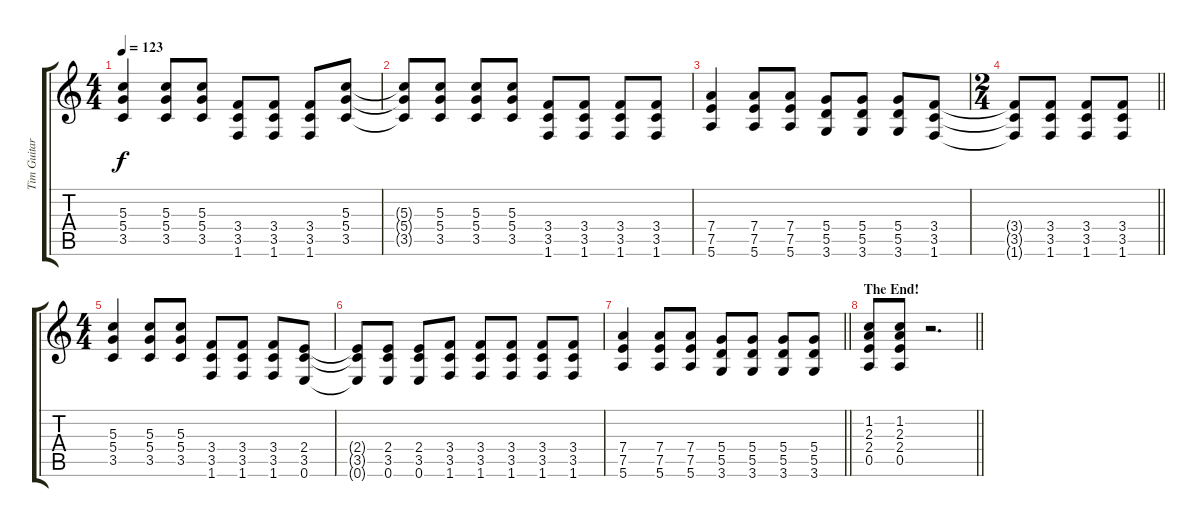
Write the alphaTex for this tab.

\track ("Tim Guitar" "Tim Guitar") {instrument distortionguitar}
\staff {score tabs}
\tuning (E4 B3 G3 D3 A2 E2) {hide}
\ts (4 4)
\tempo 123
\clef g2
\ks c
(5.3 5.4 3.5).4{dy f} (5.3 5.4 3.5).8 (5.3 5.4 3.5).8 (3.4 3.5 1.6).8 (3.4 3.5 1.6).8 (3.4 3.5 1.6).8 (5.3 5.4 3.5).8 |
(5.3{t} 5.4{t} 3.5{t}).8 (5.3 5.4 3.5).8 (5.3 5.4 3.5).8 (5.3 5.4 3.5).8 (3.4 3.5 1.6).8 (3.4 3.5 1.6).8 (3.4 3.5 1.6).8 (3.4 3.5 1.6).8 |
(7.4 7.5 5.6).4 (7.4 7.5 5.6).8 (7.4 7.5 5.6).8 (5.4 5.5 3.6).8 (5.4 5.5 3.6).8 (5.4 5.5 3.6).8 (3.4 3.5 1.6).8 |
\ts (2 4)
\barLineRight lightlight
(3.4{t} 3.5{t} 1.6{t}).8 (3.4 3.5 1.6).8 (3.4 3.5 1.6).8 (3.4 3.5 1.6).8 |
\ts (4 4)
(5.3 5.4 3.5).4 (5.3 5.4 3.5).8 (5.3 5.4 3.5).8 (3.4 3.5 1.6).8 (3.4 3.5 1.6).8 (3.4 3.5 1.6).8 (2.4 3.5 0.6).8 |
(2.4{t} 3.5{t} 0.6{t}).8 (2.4 3.5 0.6).8 (2.4 3.5 0.6).8 (3.4 3.5 1.6).8 (3.4 3.5 1.6).8 (3.4 3.5 1.6).8 (3.4 3.5 1.6).8 (3.4 3.5 1.6).8 |
\barLineRight lightlight
(7.4 7.5 5.6).4 (7.4 7.5 5.6).8 (7.4 7.5 5.6).8 (5.4 5.5 3.6).8 (5.4 5.5 3.6).8 (5.4 5.5 3.6).8 (5.4 5.5 3.6).8 |
\section ("" "The End!")
\barLineRight lightlight
(1.2 2.3 2.4 0.5).8 (1.2 2.3 2.4 0.5).8 r.2{d}
